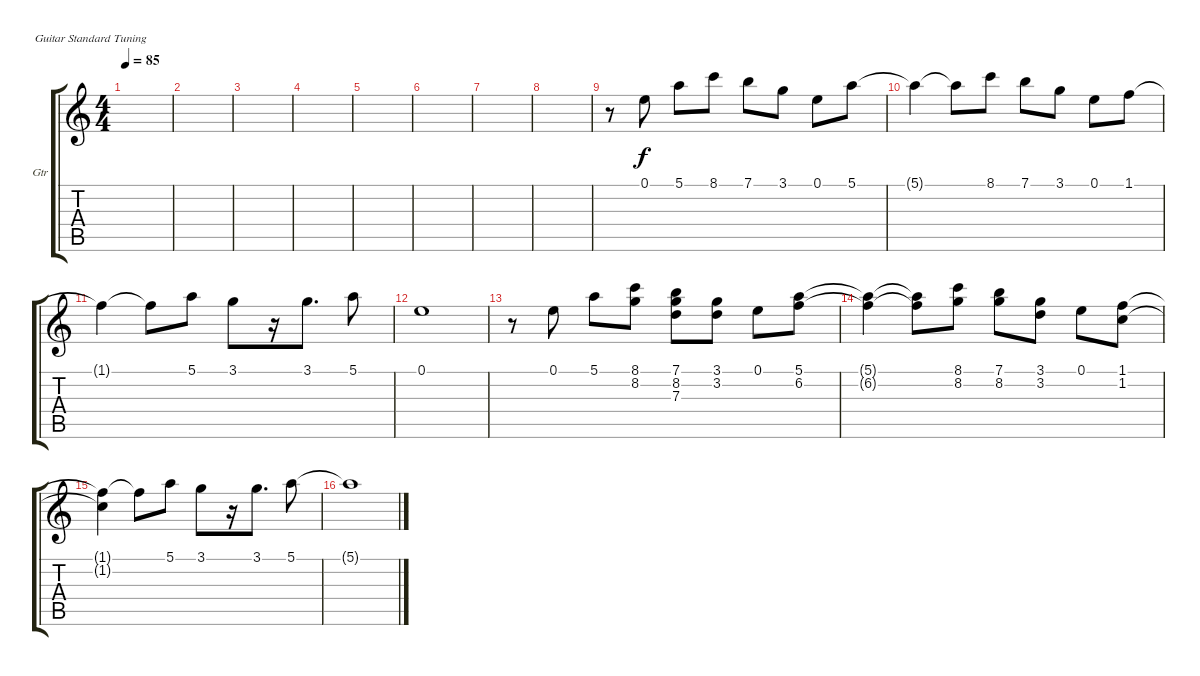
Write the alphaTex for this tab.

\defaultSystemsLayout 4
\bracketExtendMode groupsimilarinstruments
\firstSystemTrackNameOrientation horizontal
\otherSystemsTrackNameOrientation horizontal
\track ("Guitar" "Gtr") {instrument acousticguitarsteel}
\staff {score tabs}
\tuning (E4 B3 G3 D3 A2 E2)
\ts (4 4)
\tempo 85
\clef g2
\scale
0.485477
\ks c
|
\scale
0.257261 |
\scale
0.257261 |
\scale
0.333333 |
\scale
0.333333 |
\scale
0.333333 |
\scale
0.333333 |
\scale
0.333333 |
\scale
0.333333 r.8 0.1.8 5.1.8 8.1.8 7.1.8 3.1.8 0.1.8 5.1.8 |
\scale
0.333333 5.1{t}.4 5.1{t}.8 8.1.8 7.1.8 3.1.8 0.1.8 1.1.8 |
\scale
0.333333 1.1{t}.4 1.1{t}.8 5.1.8 3.1.8 r.16 3.1.8{d} 5.1.8 |
\scale
0.333333 0.1.1 |
\scale
0.333333 r.8 0.1.8 5.1.8 (8.1 8.2).8 (7.1 8.2 7.3).8 (3.1 3.2).8 0.1.8 (5.1 6.2).8 |
\scale
0.333333 (5.1{t} 6.2{t}).4 (5.1{t} 6.2{t}).8 (8.1 8.2).8 (7.1 8.2).8 (3.1 3.2).8 0.1.8 (1.1 1.2).8 |
\scale
0.333333 (1.1{t} 1.2{t}).4 1.1{t}.8 5.1.8 3.1.8 r.16 3.1.8{d} 5.1.8 |
\scale
0.333333 5.1{t}.1
